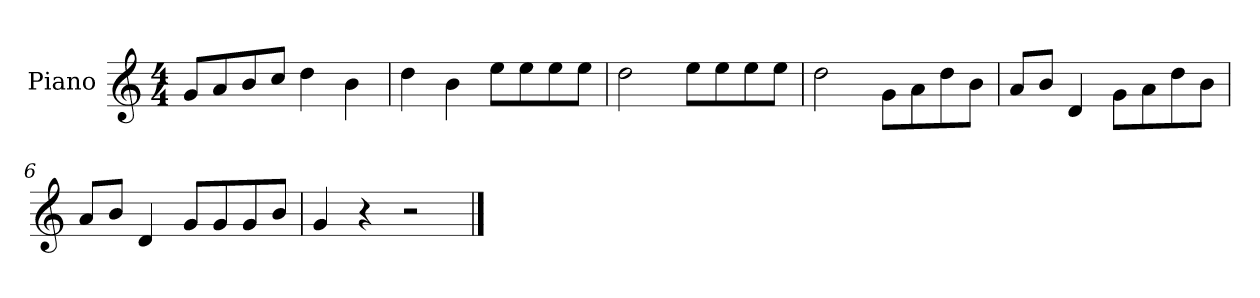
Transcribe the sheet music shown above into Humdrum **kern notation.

**kern
*part1
*staff1
*I"Piano
*I'P-no
*clefG2
*k[]
*M4/4
*MM90
=1
8g/L
8a/
8b/
8cc/J
4dd\
4b\
=2
4dd\
4b\
8ee\L
8ee\
8ee\
8ee\J
=3
2dd\
8ee\L
8ee\
8ee\
8ee\J
=4
2dd\
8g\L
8a\
8dd\
8b\J
=5
8a/L
8b/J
4d/
8g\L
8a\
8dd\
8b\J
=6
8a/L
8b/J
4d/
8g/L
8g/
8g/
8b/J
!!LO:LB:g=z
=7
4g/
4r
2r
==
*-
